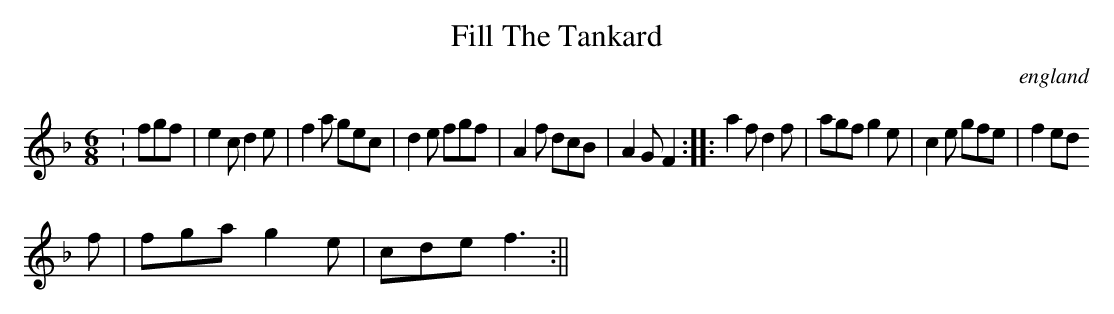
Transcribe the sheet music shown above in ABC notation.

X:1
T:Fill The Tankard
O:england
M:6/8
L:1/8
K:F major
:fgf|e2cd2e|f2a gec|d2e fgf|A2f dcB|A2GF2:||:a2fd2f|agf g2e|c2e gfe|f2ed
2f|fga g2e|cde f3:||
